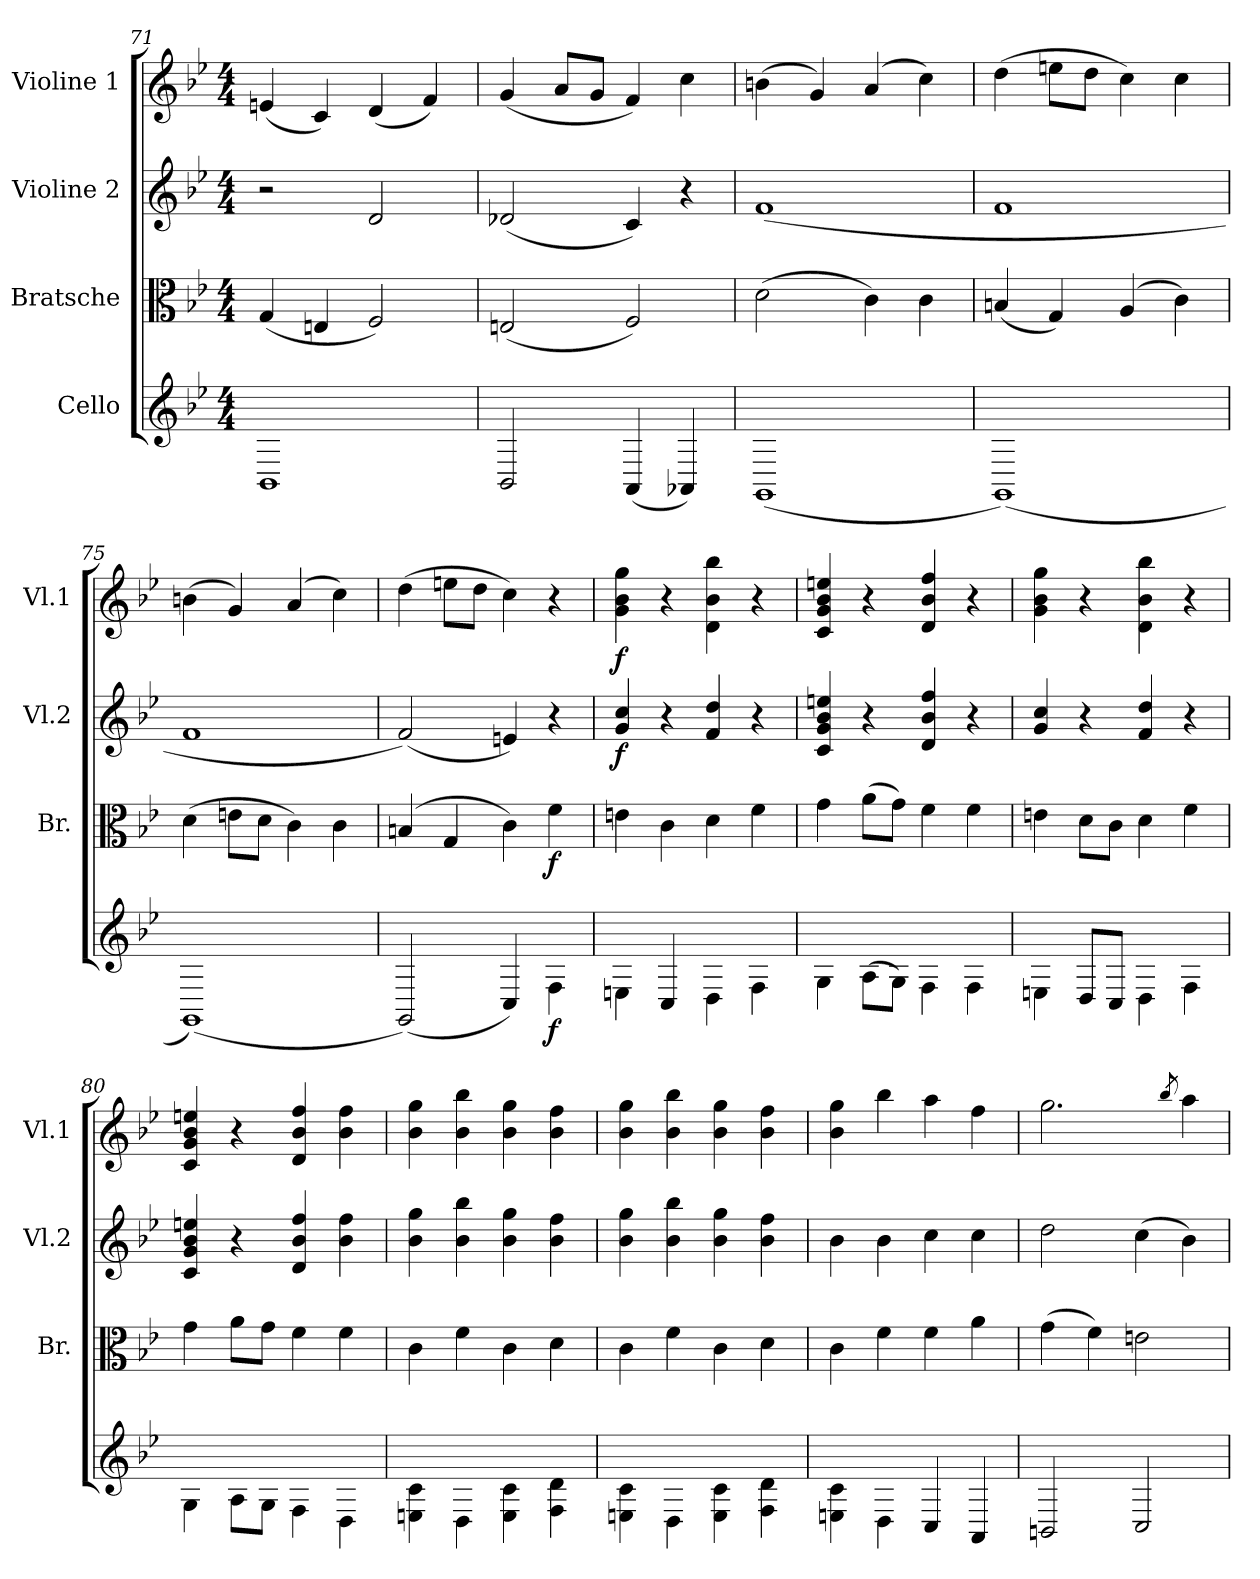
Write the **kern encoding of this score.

**kern	**dynam	**kern	**dynam	**kern	**dynam	**kern	**dynam
*part4	*part4	*part3	*part3	*part2	*part2	*part1	*part1
*staff4	*staff4	*staff3	*staff3	*staff2	*staff2	*staff1	*staff1
*I"Cello	*	*I"Bratsche	*	*I"Violine 2	*	*I"Violine 1	*
*	*	*I'Br.	*	*I'Vl.2	*	*I'Vl.1	*
*clefG2	*	*clefC3	*	*clefG2	*	*clefG2	*
*k[b-e-]	*	*k[b-e-]	*	*k[b-e-]	*	*k[b-e-]	*
*M4/4	*	*M4/4	*	*M4/4	*	*M4/4	*
=71	=71	=71	=71	=71	=71	=71	=71
1BB-	.	(4G/	.	2r	.	(4en/	.
.	.	4En/	.	.	.	4c/)	.
.	.	2F/)	.	2d/	.	(4d/	.
.	.	.	.	.	.	4f/)	.
!!LO:PB:g=z
=72	=72	=72	=72	=72	=72	=72	=72
2BB-/	.	(2En/	.	(2d-X/	.	(4g/	.
.	.	.	.	.	.	8a/L	.
.	.	.	.	.	.	8g/J	.
(4AA/	.	2F/)	.	4c/)	.	4f/)	.
4AA-X/)	.	.	.	4r	.	4cc\	.
=73	=73	=73	=73	=73	=73	=73	=73
(1GG	.	(2d\	.	(1f	.	(4bn\	.
.	.	.	.	.	.	4g/)	.
.	.	4c\)	.	.	.	(4a/	.
.	.	4c\	.	.	.	4cc\)	.
=74	=74	=74	=74	=74	=74	=74	=74
(1GG)	.	(4Bn/	.	1f	.	(4dd\	.
.	.	4G/)	.	.	.	8een\L	.
.	.	.	.	.	.	8dd\J	.
.	.	(4A/	.	.	.	4cc\)	.
.	.	4c\)	.	.	.	4cc\	.
=75	=75	=75	=75	=75	=75	=75	=75
(1GG)	.	(4d\	.	1f	.	(4bn\	.
.	.	8en\L	.	.	.	4g/)	.
.	.	8d\J	.	.	.	.	.
.	.	4c\)	.	.	.	(4a/	.
.	.	4c\	.	.	.	4cc\)	.
=76	=76	=76	=76	=76	=76	=76	=76
(2GG/)	.	(4Bn/	.	(2f/)	.	(4dd\	.
.	.	4G/	.	.	.	8een\L	.
.	.	.	.	.	.	8dd\J	.
4C/)	.	4c\)	.	4en/)	.	4cc\)	.
!	!LO:DY:b	!	!LO:DY:b	!	!	!	!
4F\	f	4f\	f	4r	.	4r	.
!!LO:LB:g=z
=77	=77	=77	=77	=77	=77	=77	=77
!	!	!	!	!	!LO:DY:b	!	!LO:DY:b
4En\	.	4en\	.	4g/ 4cc/	f	4g\ 4b-\ 4gg\	f
4C/	.	4c\	.	4r	.	4r	.
4D\	.	4d\	.	4f/ 4dd/	.	4d\ 4b-\ 4bb-\	.
4F\	.	4f\	.	4r	.	4r	.
=78	=78	=78	=78	=78	=78	=78	=78
4G\	.	4g\	.	4c/ 4g/ 4b-/ 4een/	.	4c/ 4g/ 4b-/ 4een/	.
(8A\L	.	(8a\L	.	4r	.	4r	.
8G\J)	.	8g\J)	.	.	.	.	.
4F\	.	4f\	.	4d/ 4b-/ 4ff/	.	4d/ 4b-/ 4ff/	.
4F\	.	4f\	.	4r	.	4r	.
=79	=79	=79	=79	=79	=79	=79	=79
4En\	.	4en\	.	4g/ 4cc/	.	4g\ 4b-\ 4gg\	.
8D/L	.	8d\L	.	4r	.	4r	.
8C/J	.	8c\J	.	.	.	.	.
4D\	.	4d\	.	4f/ 4dd/	.	4d\ 4b-\ 4bb-\	.
4F\	.	4f\	.	4r	.	4r	.
=80	=80	=80	=80	=80	=80	=80	=80
4G\	.	4g\	.	4c/ 4g/ 4b-/ 4een/	.	4c/ 4g/ 4b-/ 4een/	.
8A\L	.	8a\L	.	4r	.	4r	.
8G\J	.	8g\J	.	.	.	.	.
4F\	.	4f\	.	4d/ 4b-/ 4ff/	.	4d/ 4b-/ 4ff/	.
4D\	.	4f\	.	4b-\ 4ff\	.	4b-\ 4ff\	.
=81	=81	=81	=81	=81	=81	=81	=81
4En\ 4c\	.	4c\	.	4b-\ 4gg\	.	4b-\ 4gg\	.
4D\	.	4f\	.	4b-\ 4bb-\	.	4b-\ 4bb-\	.
4E\ 4c\	.	4c\	.	4b-\ 4gg\	.	4b-\ 4gg\	.
4F\ 4d\	.	4d\	.	4b-\ 4ff\	.	4b-\ 4ff\	.
!!LO:LB:g=z
=82	=82	=82	=82	=82	=82	=82	=82
4En\ 4c\	.	4c\	.	4b-\ 4gg\	.	4b-\ 4gg\	.
4D\	.	4f\	.	4b-\ 4bb-\	.	4b-\ 4bb-\	.
4E\ 4c\	.	4c\	.	4b-\ 4gg\	.	4b-\ 4gg\	.
4F\ 4d\	.	4d\	.	4b-\ 4ff\	.	4b-\ 4ff\	.
=83	=83	=83	=83	=83	=83	=83	=83
4En\ 4c\	.	4c\	.	4b-\	.	4b-\ 4gg\	.
4D\	.	4f\	.	4b-\	.	4bb-\	.
4C/	.	4f\	.	4cc\	.	4aa\	.
4AA/	.	4a\	.	4cc\	.	4ff\	.
=84	=84	=84	=84	=84	=84	=84	=84
2BBn/	.	(4g\	.	2dd\	.	2.gg\	.
.	.	4f\)	.	.	.	.	.
2C/	.	2en\	.	(4cc\	.	.	.
.	.	.	.	.	.	8qbb-/	.
.	.	.	.	4b-\)	.	4aa\	.
=	=	=	=	=	=	=	=
*-	*-	*-	*-	*-	*-	*-	*-
